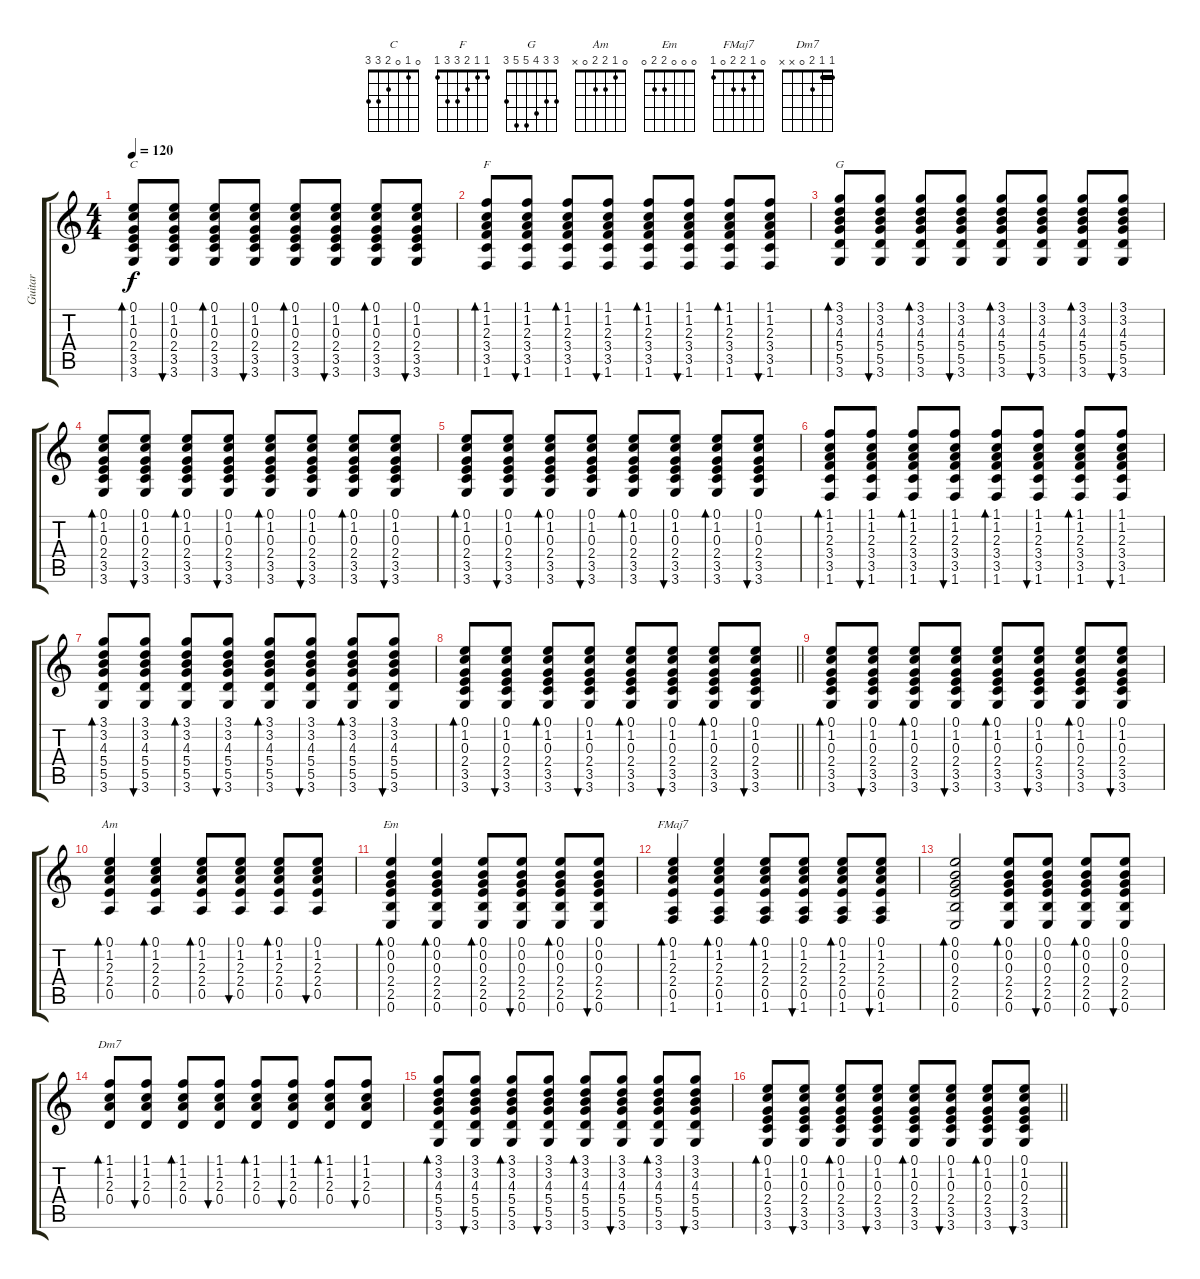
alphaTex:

\track ("Guitar" "Guitar") {instrument acousticguitarsteel}
\staff {score tabs}
\tuning (E4 B3 G3 D3 A2 E2) {hide}
\chord ("C" 0 1 0 2 3 3)
\chord ("F" 1 1 2 3 3 1) {barre 0}
\chord ("G" 3 3 4 5 5 3) {barre 0}
\chord ("Am" 0 1 2 2 0 x)
\chord ("Em" 0 0 0 2 2 0)
\chord ("FMaj7" 0 1 2 2 0 1)
\chord ("Dm7" 1 1 2 0 x x) {barre 1}
\ts (4 4)
\tempo 120
\clef g2
\ks c
(0.1 1.2 0.3 2.4 3.5 3.6).8{bd 60 ch "C" dy f} (0.1 1.2 0.3 2.4 3.5 3.6).8{bu 60} (0.1 1.2 0.3 2.4 3.5 3.6).8{bd 60} (0.1 1.2 0.3 2.4 3.5 3.6).8{bu 60} (0.1 1.2 0.3 2.4 3.5 3.6).8{bd 60} (0.1 1.2 0.3 2.4 3.5 3.6).8{bu 60} (0.1 1.2 0.3 2.4 3.5 3.6).8{bd 60} (0.1 1.2 0.3 2.4 3.5 3.6).8{bu 60} |
(1.1 1.2 2.3 3.4 3.5 1.6).8{bd 60 ch "F"} (1.1 1.2 2.3 3.4 3.5 1.6).8{bu 60} (1.1 1.2 2.3 3.4 3.5 1.6).8{bd 60} (1.1 1.2 2.3 3.4 3.5 1.6).8{bu 60} (1.1 1.2 2.3 3.4 3.5 1.6).8{bd 60} (1.1 1.2 2.3 3.4 3.5 1.6).8{bu 60} (1.1 1.2 2.3 3.4 3.5 1.6).8{bd 60} (1.1 1.2 2.3 3.4 3.5 1.6).8{bu 60} |
(3.1 3.2 4.3 5.4 5.5 3.6).8{bd 60 ch "G"} (3.1 3.2 4.3 5.4 5.5 3.6).8{bu 60} (3.1 3.2 4.3 5.4 5.5 3.6).8{bd 60} (3.1 3.2 4.3 5.4 5.5 3.6).8{bu 60} (3.1 3.2 4.3 5.4 5.5 3.6).8{bd 60} (3.1 3.2 4.3 5.4 5.5 3.6).8{bu 60} (3.1 3.2 4.3 5.4 5.5 3.6).8{bd 60} (3.1 3.2 4.3 5.4 5.5 3.6).8{bu 60} |
(0.1 1.2 0.3 2.4 3.5 3.6).8{bd 60} (0.1 1.2 0.3 2.4 3.5 3.6).8{bu 60} (0.1 1.2 0.3 2.4 3.5 3.6).8{bd 60} (0.1 1.2 0.3 2.4 3.5 3.6).8{bu 60} (0.1 1.2 0.3 2.4 3.5 3.6).8{bd 60} (0.1 1.2 0.3 2.4 3.5 3.6).8{bu 60} (0.1 1.2 0.3 2.4 3.5 3.6).8{bd 60} (0.1 1.2 0.3 2.4 3.5 3.6).8{bu 60} |
(0.1 1.2 0.3 2.4 3.5 3.6).8{bd 60} (0.1 1.2 0.3 2.4 3.5 3.6).8{bu 60} (0.1 1.2 0.3 2.4 3.5 3.6).8{bd 60} (0.1 1.2 0.3 2.4 3.5 3.6).8{bu 60} (0.1 1.2 0.3 2.4 3.5 3.6).8{bd 60} (0.1 1.2 0.3 2.4 3.5 3.6).8{bu 60} (0.1 1.2 0.3 2.4 3.5 3.6).8{bd 60} (0.1 1.2 0.3 2.4 3.5 3.6).8{bu 60} |
(1.1 1.2 2.3 3.4 3.5 1.6).8{bd 60} (1.1 1.2 2.3 3.4 3.5 1.6).8{bu 60} (1.1 1.2 2.3 3.4 3.5 1.6).8{bd 60} (1.1 1.2 2.3 3.4 3.5 1.6).8{bu 60} (1.1 1.2 2.3 3.4 3.5 1.6).8{bd 60} (1.1 1.2 2.3 3.4 3.5 1.6).8{bu 60} (1.1 1.2 2.3 3.4 3.5 1.6).8{bd 60} (1.1 1.2 2.3 3.4 3.5 1.6).8{bu 60} |
(3.1 3.2 4.3 5.4 5.5 3.6).8{bd 60} (3.1 3.2 4.3 5.4 5.5 3.6).8{bu 60} (3.1 3.2 4.3 5.4 5.5 3.6).8{bd 60} (3.1 3.2 4.3 5.4 5.5 3.6).8{bu 60} (3.1 3.2 4.3 5.4 5.5 3.6).8{bd 60} (3.1 3.2 4.3 5.4 5.5 3.6).8{bu 60} (3.1 3.2 4.3 5.4 5.5 3.6).8{bd 60} (3.1 3.2 4.3 5.4 5.5 3.6).8{bu 60} |
\barLineRight lightlight
(0.1 1.2 0.3 2.4 3.5 3.6).8{bd 60} (0.1 1.2 0.3 2.4 3.5 3.6).8{bu 60} (0.1 1.2 0.3 2.4 3.5 3.6).8{bd 60} (0.1 1.2 0.3 2.4 3.5 3.6).8{bu 60} (0.1 1.2 0.3 2.4 3.5 3.6).8{bd 60} (0.1 1.2 0.3 2.4 3.5 3.6).8{bu 60} (0.1 1.2 0.3 2.4 3.5 3.6).8{bd 60} (0.1 1.2 0.3 2.4 3.5 3.6).8{bu 60} |
(0.1 1.2 0.3 2.4 3.5 3.6).8{bd 60} (0.1 1.2 0.3 2.4 3.5 3.6).8{bu 60} (0.1 1.2 0.3 2.4 3.5 3.6).8{bd 60} (0.1 1.2 0.3 2.4 3.5 3.6).8{bu 60} (0.1 1.2 0.3 2.4 3.5 3.6).8{bd 60} (0.1 1.2 0.3 2.4 3.5 3.6).8{bu 60} (0.1 1.2 0.3 2.4 3.5 3.6).8{bd 60} (0.1 1.2 0.3 2.4 3.5 3.6).8{bu 60} |
(0.1 1.2 2.3 2.4 0.5).4{bd 60 ch "Am"} (0.1 1.2 2.3 2.4 0.5).4{bd 60} (0.1 1.2 2.3 2.4 0.5).8{bd 60} (0.1 1.2 2.3 2.4 0.5).8{bu 60} (0.1 1.2 2.3 2.4 0.5).8{bd 60} (0.1 1.2 2.3 2.4 0.5).8{bu 60} |
(0.1 0.2 0.3 2.4 2.5 0.6).4{bd 60 ch "Em"} (0.1 0.2 0.3 2.4 2.5 0.6).4{bd 60} (0.1 0.2 0.3 2.4 2.5 0.6).8{bd 60} (0.1 0.2 0.3 2.4 2.5 0.6).8{bu 60} (0.1 0.2 0.3 2.4 2.5 0.6).8{bd 60} (0.1 0.2 0.3 2.4 2.5 0.6).8{bu 60} |
(0.1 1.2 2.3 2.4 0.5 1.6).4{bd 60 ch "FMaj7"} (0.1 1.2 2.3 2.4 0.5 1.6).4{bd 60} (0.1 1.2 2.3 2.4 0.5 1.6).8{bd 60} (0.1 1.2 2.3 2.4 0.5 1.6).8{bu 60} (0.1 1.2 2.3 2.4 0.5 1.6).8{bd 60} (0.1 1.2 2.3 2.4 0.5 1.6).8{bu 60} |
(0.1 0.2 0.3 2.4 2.5 0.6).2{bd 60} (0.1 0.2 0.3 2.4 2.5 0.6).8{bd 60} (0.1 0.2 0.3 2.4 2.5 0.6).8{bu 60} (0.1 0.2 0.3 2.4 2.5 0.6).8{bd 60} (0.1 0.2 0.3 2.4 2.5 0.6).8{bu 60} |
(1.1 1.2 2.3 0.4).8{bd 60 ch "Dm7"} (1.1 1.2 2.3 0.4).8{bu 60} (1.1 1.2 2.3 0.4).8{bd 60} (1.1 1.2 2.3 0.4).8{bu 60} (1.1 1.2 2.3 0.4).8{bd 60} (1.1 1.2 2.3 0.4).8{bu 60} (1.1 1.2 2.3 0.4).8{bd 60} (1.1 1.2 2.3 0.4).8{bu 60} |
(3.1 3.2 4.3 5.4 5.5 3.6).8{bd 60} (3.1 3.2 4.3 5.4 5.5 3.6).8{bu 60} (3.1 3.2 4.3 5.4 5.5 3.6).8{bd 60} (3.1 3.2 4.3 5.4 5.5 3.6).8{bu 60} (3.1 3.2 4.3 5.4 5.5 3.6).8{bd 60} (3.1 3.2 4.3 5.4 5.5 3.6).8{bu 60} (3.1 3.2 4.3 5.4 5.5 3.6).8{bd 60} (3.1 3.2 4.3 5.4 5.5 3.6).8{bu 60} |
\barLineRight lightlight
(0.1 1.2 0.3 2.4 3.5 3.6).8{bd 60} (0.1 1.2 0.3 2.4 3.5 3.6).8{bu 60} (0.1 1.2 0.3 2.4 3.5 3.6).8{bd 60} (0.1 1.2 0.3 2.4 3.5 3.6).8{bu 60} (0.1 1.2 0.3 2.4 3.5 3.6).8{bd 60} (0.1 1.2 0.3 2.4 3.5 3.6).8{bu 60} (0.1 1.2 0.3 2.4 3.5 3.6).8{bd 60} (0.1 1.2 0.3 2.4 3.5 3.6).8{bu 60}
